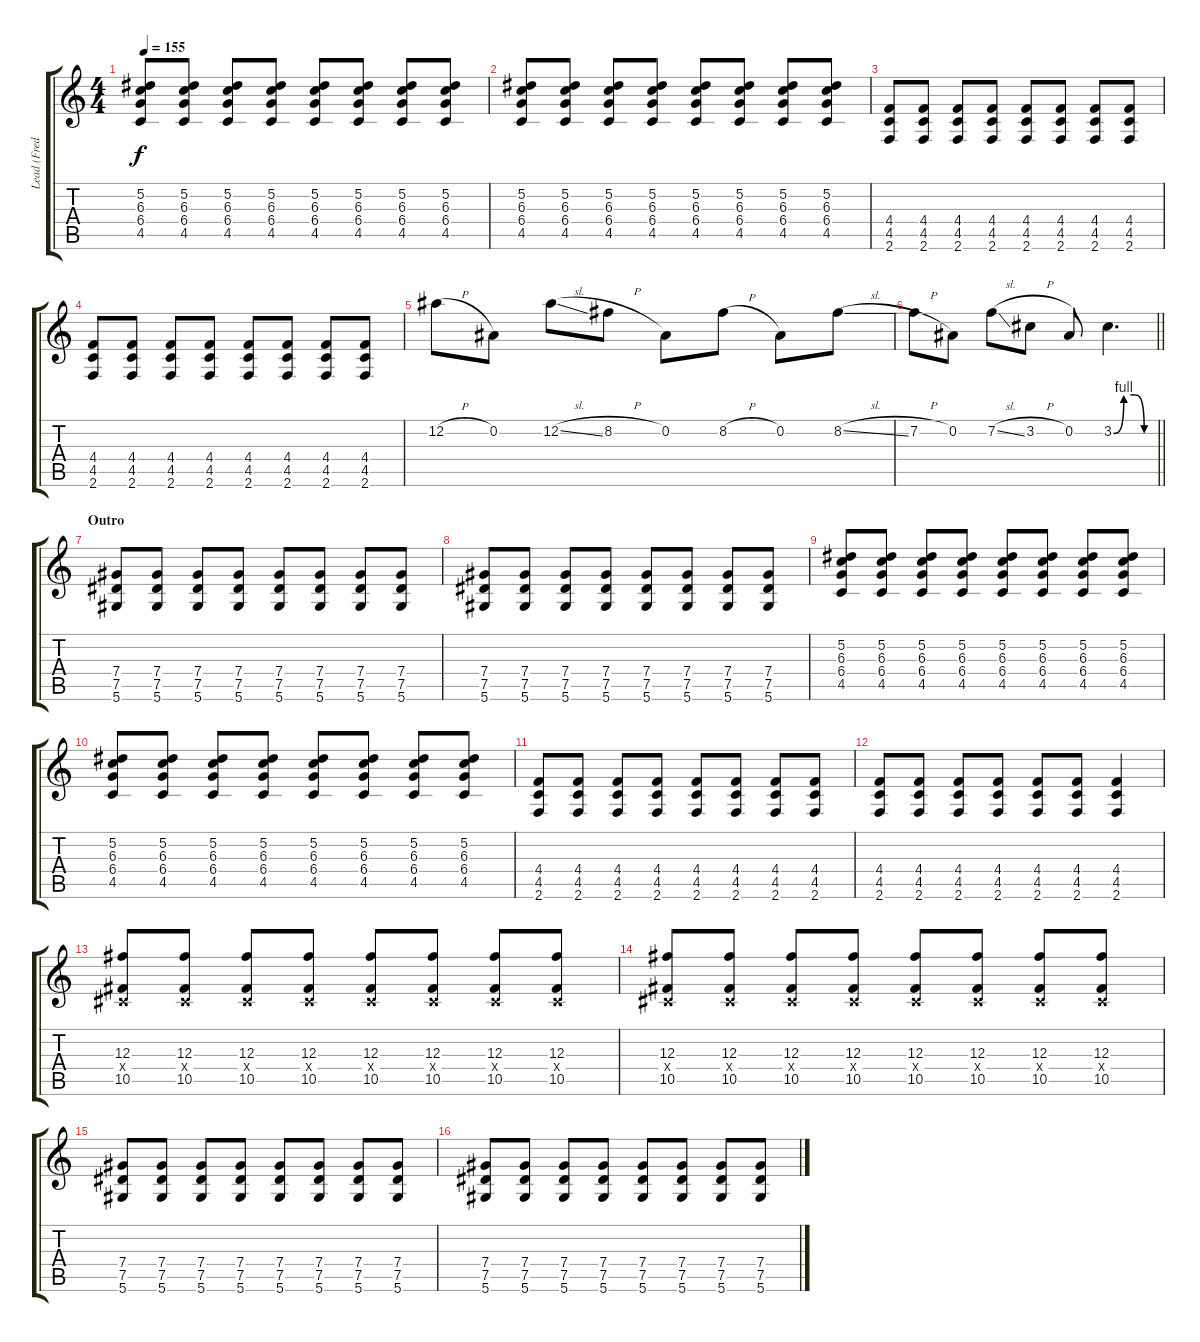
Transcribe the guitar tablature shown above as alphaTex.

\track ("Lead (Fred)" "Lead (Fred") {instrument distortionguitar}
\staff {score tabs}
\tuning (Eb4 Bb3 Gb3 Db3 Ab2 Eb2) {hide}
\ts (4 4)
\tempo 155
\clef g2
\ks c
(5.2 6.3 6.4 4.5).8{dy f} (5.2 6.3 6.4 4.5).8 (5.2 6.3 6.4 4.5).8 (5.2 6.3 6.4 4.5).8 (5.2 6.3 6.4 4.5).8 (5.2 6.3 6.4 4.5).8 (5.2 6.3 6.4 4.5).8 (5.2 6.3 6.4 4.5).8 |
(5.2 6.3 6.4 4.5).8 (5.2 6.3 6.4 4.5).8 (5.2 6.3 6.4 4.5).8 (5.2 6.3 6.4 4.5).8 (5.2 6.3 6.4 4.5).8 (5.2 6.3 6.4 4.5).8 (5.2 6.3 6.4 4.5).8 (5.2 6.3 6.4 4.5).8 |
(4.4 4.5 2.6).8 (4.4 4.5 2.6).8 (4.4 4.5 2.6).8 (4.4 4.5 2.6).8 (4.4 4.5 2.6).8 (4.4 4.5 2.6).8 (4.4 4.5 2.6).8 (4.4 4.5 2.6).8 |
(4.4 4.5 2.6).8 (4.4 4.5 2.6).8 (4.4 4.5 2.6).8 (4.4 4.5 2.6).8 (4.4 4.5 2.6).8 (4.4 4.5 2.6).8 (4.4 4.5 2.6).8 (4.4 4.5 2.6).8 |
12.2{h}.8{volume 16} 0.2.8 12.2{sl}.8 8.2{h}.8 0.2.8 8.2{h}.8 0.2.8 8.2{sl}.8 |
\barLineRight lightlight
7.2{h}.8 0.2.8 7.2{sl}.8 3.2{h}.8 0.2.8 3.2{be (custom 0 0 15 4 30 4 45 0 60 0)}.4{d} |
\section ("" "Outro")
(7.4 7.5 5.6).8 (7.4 7.5 5.6).8 (7.4 7.5 5.6).8 (7.4 7.5 5.6).8 (7.4 7.5 5.6).8 (7.4 7.5 5.6).8 (7.4 7.5 5.6).8 (7.4 7.5 5.6).8 |
(7.4 7.5 5.6).8 (7.4 7.5 5.6).8 (7.4 7.5 5.6).8 (7.4 7.5 5.6).8 (7.4 7.5 5.6).8 (7.4 7.5 5.6).8 (7.4 7.5 5.6).8 (7.4 7.5 5.6).8 |
(5.2 6.3 6.4 4.5).8 (5.2 6.3 6.4 4.5).8 (5.2 6.3 6.4 4.5).8 (5.2 6.3 6.4 4.5).8 (5.2 6.3 6.4 4.5).8 (5.2 6.3 6.4 4.5).8 (5.2 6.3 6.4 4.5).8 (5.2 6.3 6.4 4.5).8 |
(5.2 6.3 6.4 4.5).8 (5.2 6.3 6.4 4.5).8 (5.2 6.3 6.4 4.5).8 (5.2 6.3 6.4 4.5).8 (5.2 6.3 6.4 4.5).8 (5.2 6.3 6.4 4.5).8 (5.2 6.3 6.4 4.5).8 (5.2 6.3 6.4 4.5).8 |
(4.4 4.5 2.6).8 (4.4 4.5 2.6).8 (4.4 4.5 2.6).8 (4.4 4.5 2.6).8 (4.4 4.5 2.6).8 (4.4 4.5 2.6).8 (4.4 4.5 2.6).8 (4.4 4.5 2.6).8 |
(4.4 4.5 2.6).8 (4.4 4.5 2.6).8 (4.4 4.5 2.6).8 (4.4 4.5 2.6).8 (4.4 4.5 2.6).8 (4.4 4.5 2.6).8 (4.4 4.5 2.6).4 |
(12.3 0.4{x} 10.5).8 (12.3 0.4{x} 10.5).8 (12.3 0.4{x} 10.5).8 (12.3 0.4{x} 10.5).8 (12.3 0.4{x} 10.5).8 (12.3 0.4{x} 10.5).8 (12.3 0.4{x} 10.5).8 (12.3 0.4{x} 10.5).8 |
(12.3 0.4{x} 10.5).8 (12.3 0.4{x} 10.5).8 (12.3 0.4{x} 10.5).8 (12.3 0.4{x} 10.5).8 (12.3 0.4{x} 10.5).8 (12.3 0.4{x} 10.5).8 (12.3 0.4{x} 10.5).8 (12.3 0.4{x} 10.5).8 |
(7.4 7.5 5.6).8 (7.4 7.5 5.6).8 (7.4 7.5 5.6).8 (7.4 7.5 5.6).8 (7.4 7.5 5.6).8 (7.4 7.5 5.6).8 (7.4 7.5 5.6).8 (7.4 7.5 5.6).8 |
(7.4 7.5 5.6).8 (7.4 7.5 5.6).8 (7.4 7.5 5.6).8 (7.4 7.5 5.6).8 (7.4 7.5 5.6).8 (7.4 7.5 5.6).8 (7.4 7.5 5.6).8 (7.4 7.5 5.6).8
